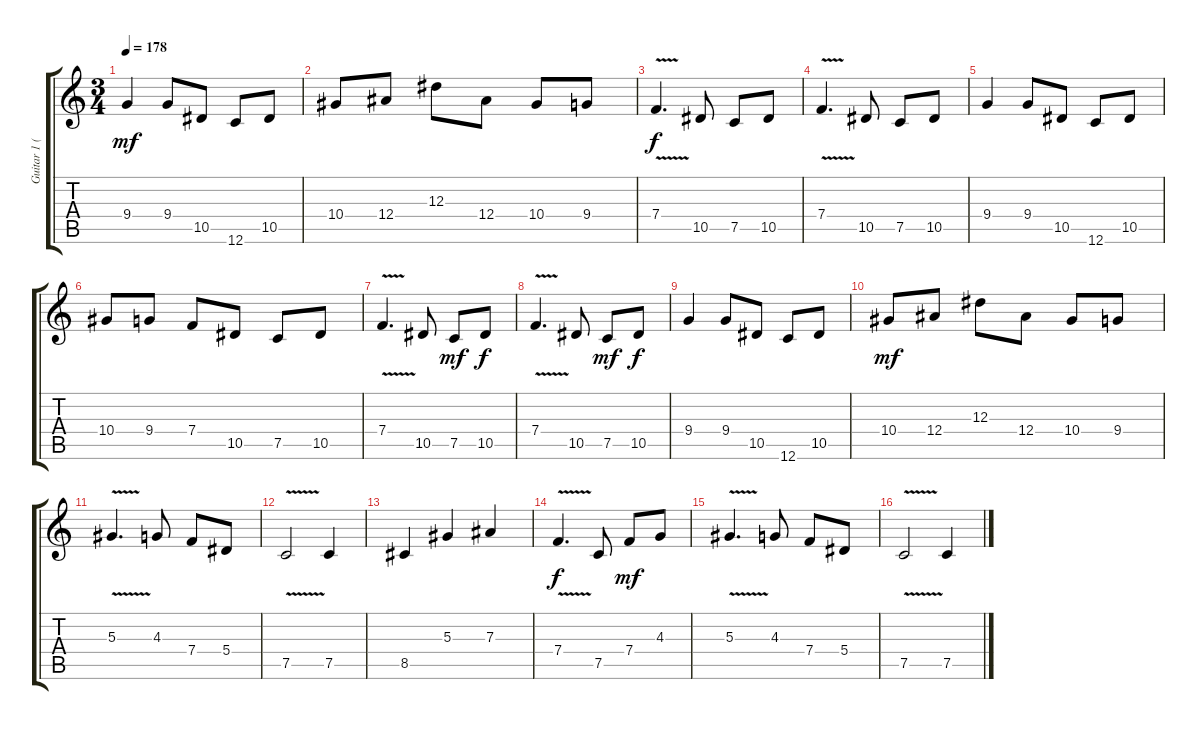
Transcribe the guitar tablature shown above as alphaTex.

\track ("Guitar 1 (Lead)" "Guitar 1 (") {instrument distortionguitar}
\staff {score tabs}
\tuning (C4 G3 Eb3 Bb2 F2 C2) {hide}
\ts (3 4)
\tempo 178
\clef g2
\ks c
9.4.4{dy mf} 9.4.8 10.5.8 12.6.8 10.5.8 |
10.4.8 12.4.8 12.3.8 12.4.8 10.4.8 9.4.8 |
7.4{v}.4{d dy f} 10.5.8 7.5.8 10.5.8 |
7.4{v}.4{d} 10.5.8 7.5.8 10.5.8 |
9.4.4 9.4.8 10.5.8 12.6.8 10.5.8 |
10.4.8 9.4.8 7.4.8 10.5.8 7.5.8 10.5.8 |
7.4{v}.4{d} 10.5.8 7.5.8{dy mf} 10.5.8{dy f} |
7.4{v}.4{d} 10.5.8 7.5.8{dy mf} 10.5.8{dy f} |
9.4.4 9.4.8 10.5.8 12.6.8 10.5.8 |
10.4.8{dy mf} 12.4.8 12.3.8 12.4.8 10.4.8 9.4.8 |
5.3{v}.4{d} 4.3.8 7.4.8 5.4.8 |
7.5{v}.2 7.5.4 |
8.5.4 5.3.4 7.3.4 |
7.4{v}.4{d dy f} 7.5.8 7.4.8{dy mf} 4.3.8 |
5.3{v}.4{d} 4.3.8 7.4.8 5.4.8 |
7.5{v}.2 7.5.4
